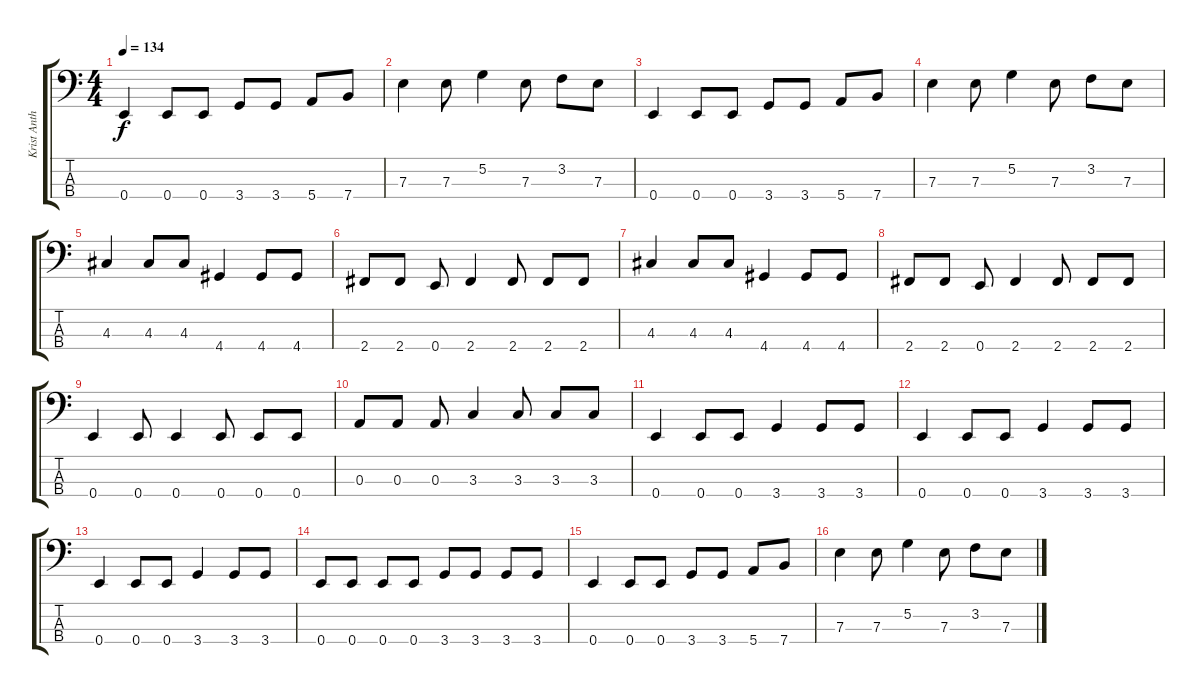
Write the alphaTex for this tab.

\track ("Krist Anthony Novoselic" "Krist Anth") {instrument electricbasspick}
\staff {score tabs}
\tuning (G2 D2 A1 E1) {hide}
\ts (4 4)
\tempo 134
\clef f4
\ks c
0.4.4{dy f} 0.4.8 0.4.8 3.4.8 3.4.8 5.4.8 7.4.8 |
7.3.4 7.3.8 5.2.4 7.3.8 3.2.8 7.3.8 |
0.4.4 0.4.8 0.4.8 3.4.8 3.4.8 5.4.8 7.4.8 |
7.3.4 7.3.8 5.2.4 7.3.8 3.2.8 7.3.8 |
4.3.4 4.3.8 4.3.8 4.4.4 4.4.8 4.4.8 |
2.4.8 2.4.8 0.4.8 2.4.4 2.4.8 2.4.8 2.4.8 |
4.3.4 4.3.8 4.3.8 4.4.4 4.4.8 4.4.8 |
2.4.8 2.4.8 0.4.8 2.4.4 2.4.8 2.4.8 2.4.8 |
0.4.4 0.4.8 0.4.4 0.4.8 0.4.8 0.4.8 |
0.3.8 0.3.8 0.3.8 3.3.4 3.3.8 3.3.8 3.3.8 |
0.4.4 0.4.8 0.4.8 3.4.4 3.4.8 3.4.8 |
0.4.4 0.4.8 0.4.8 3.4.4 3.4.8 3.4.8 |
0.4.4 0.4.8 0.4.8 3.4.4 3.4.8 3.4.8 |
0.4.8 0.4.8 0.4.8 0.4.8 3.4.8 3.4.8 3.4.8 3.4.8 |
0.4.4 0.4.8 0.4.8 3.4.8 3.4.8 5.4.8 7.4.8 |
7.3.4 7.3.8 5.2.4 7.3.8 3.2.8 7.3.8
